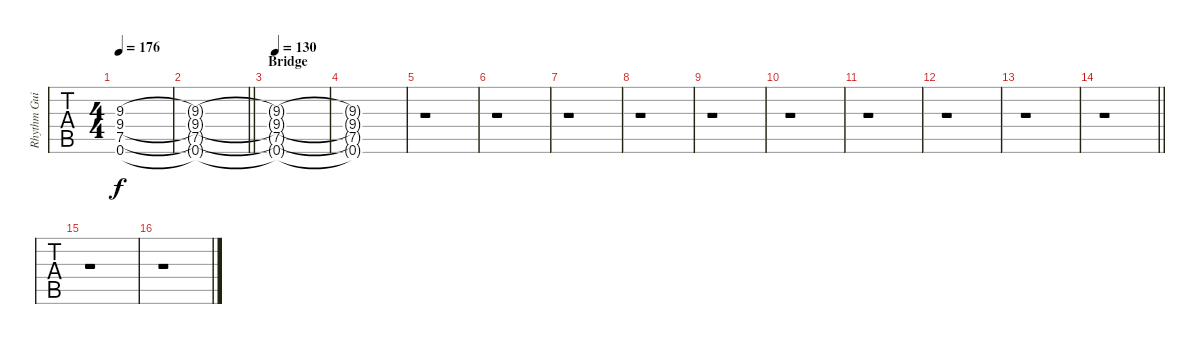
\track ("Rhythm Guitar A" "Rhythm Gui") {instrument overdrivenguitar}
\staff {tabs}
\tuning (E4 B3 G3 D3 A2 E2) {hide}
\ts (4 4)
\tempo 176
\clef g2
\ks eminor
(9.3{t} 9.4{t} 7.5{t} 0.6{t}).1{dy f volume 0} |
\barLineRight lightlight
(9.3{t} 9.4{t} 7.5{t} 0.6{t}).1 |
\section ("" "Bridge")
\tempo 130
(9.3{t} 9.4{t} 7.5{t} 0.6{t}).1 |
(9.3{t} 9.4{t} 7.5{t} 0.6{t}).1 |
r.1 |
r.1 |
r.1 |
r.1 |
r.1 |
\ks gminor
r.1 |
r.1 |
r.1 |
r.1 |
\barLineRight lightlight
r.1 |
\section ("" "")
\ks dminor
r.1 |
r.1
